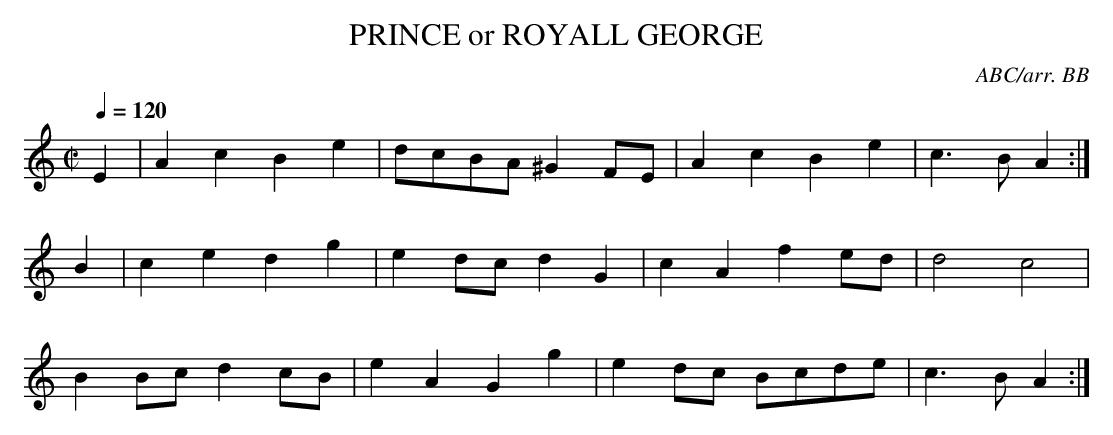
X:1
T:PRINCE or ROYALL GEORGE
C:ABC/arr. BB
attribution in the source.
M:C|
L:1/8
Q:1/4=120
K:Am % source key Gm
E2|A2c2 B2e2|dcBA ^G2FE|A2c2 B2e2|c3B A2 :|
B2|c2e2 d2g2|e2dc d2G2|c2A2 f2ed|d4 c4|
B2Bc d2cB|e2A2 G2g2|e2dc Bcde|c3B A2 :|
